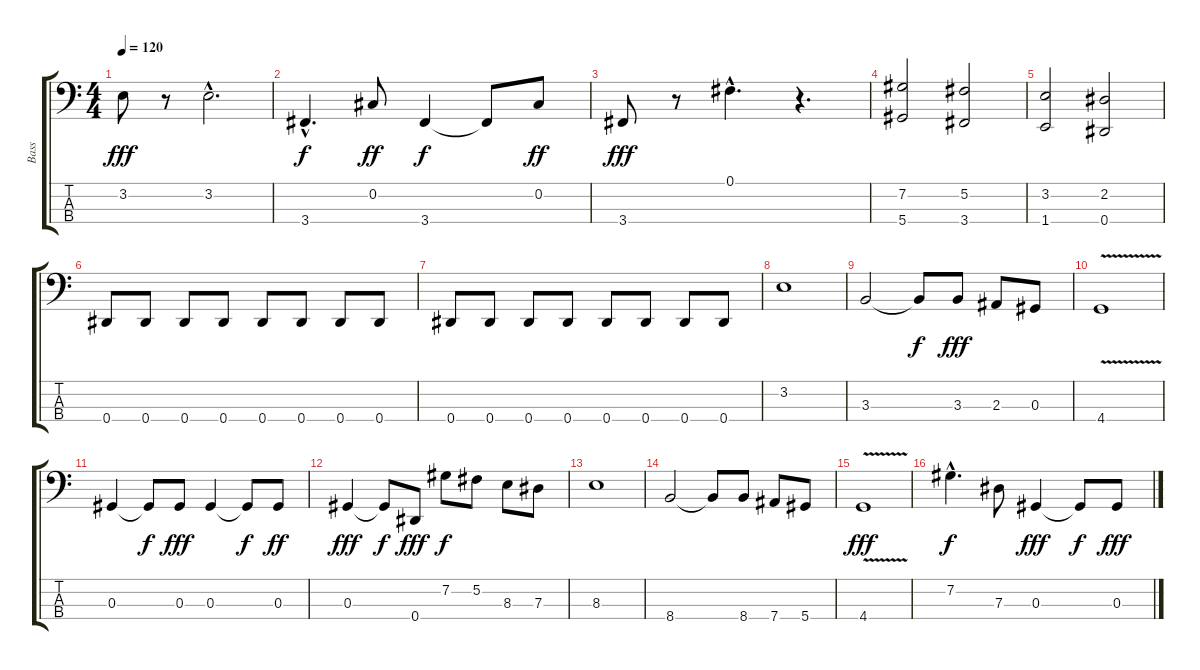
\track ("Bass" "Bass") {instrument electricbassfinger}
\staff {score tabs}
\tuning (Gb2 Db2 Ab1 Eb1) {hide}
\ts (4 4)
\tempo 120
\clef f4
\ks c
3.2.8{dy fff} r.8 3.2{hac}.2{d} |
3.4{hac}.4{d dy f} 0.2.8{dy ff} 3.4.4{dy f} 3.4{t}.8 0.2.8{dy ff} |
3.4.8{dy fff} r.8 0.1{hac}.4{d} r.4{d} |
(7.2 5.4).2 (5.2 3.4).2 |
(3.2 1.4).2 (2.2 0.4).2 |
0.4.8 0.4.8 0.4.8 0.4.8 0.4.8 0.4.8 0.4.8 0.4.8 |
0.4.8 0.4.8 0.4.8 0.4.8 0.4.8 0.4.8 0.4.8 0.4.8 |
3.2.1 |
3.3.2 3.3{t}.8{dy f} 3.3.8{dy fff} 2.3.8 0.3.8 |
4.4{v}.1 |
0.3.4 0.3{t}.8{dy f} 0.3.8{dy fff} 0.3.4 0.3{t}.8{dy f} 0.3.8{dy ff} |
0.3.4{dy fff} 0.3{t}.8{dy f} 0.4.8{dy fff} 7.2.8{dy f} 5.2.8 8.3.8 7.3.8 |
8.3.1 |
8.4.2 8.4{t}.8 8.4.8 7.4.8 5.4.8 |
4.4{v}.1{dy fff} |
7.2{hac}.4{d dy f} 7.3.8 0.3.4{dy fff} 0.3{t}.8{dy f} 0.3.8{dy fff}
